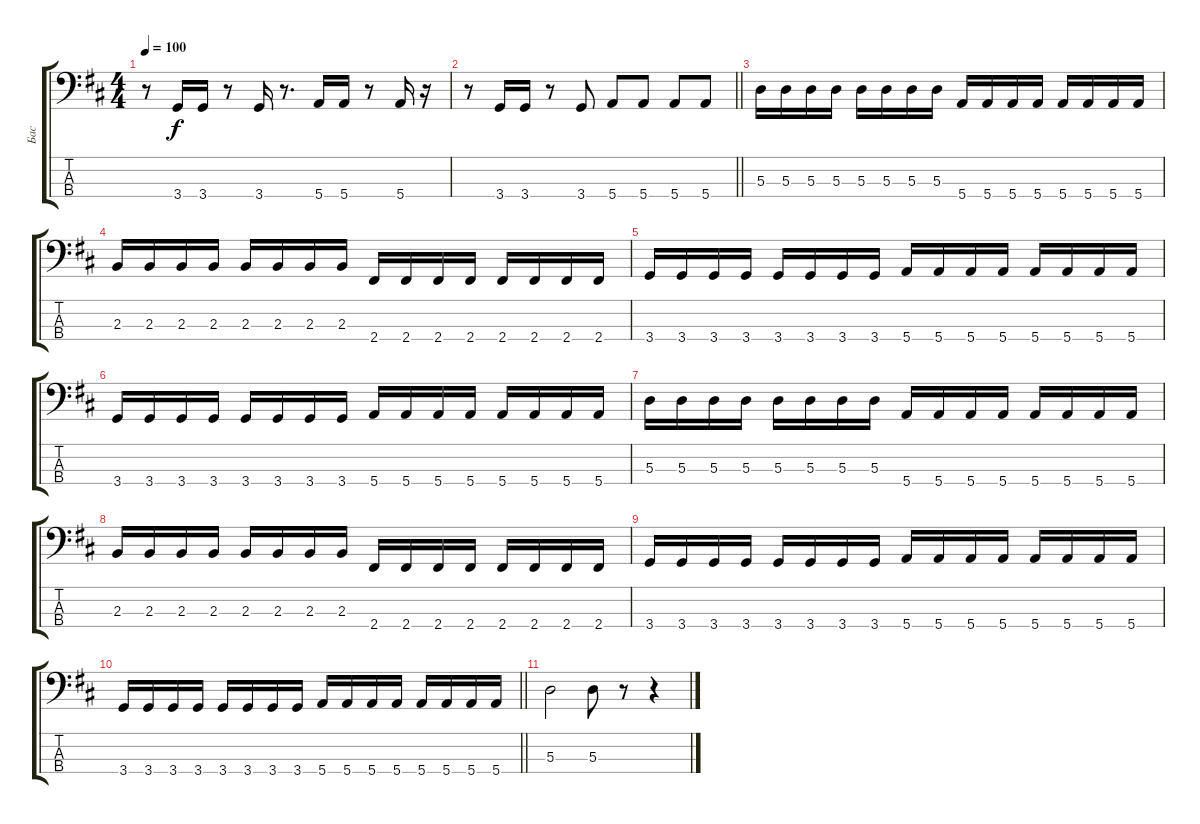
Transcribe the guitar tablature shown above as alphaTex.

\track ("Бас" "Бас") {instrument electricbassfinger}
\staff {score tabs}
\tuning (G2 D2 A1 E1) {hide}
\ts (4 4)
\tempo 100
\clef f4
\ks d
r.8{dy f} 3.4.16 3.4.16 r.8 3.4.16 r.8{d} 5.4.16 5.4.16 r.8 5.4.16 r.16 |
\barLineRight lightlight
r.8 3.4.16 3.4.16 r.8 3.4.8 5.4.8 5.4.8 5.4.8 5.4.8 |
\section ("" "")
5.3.16 5.3.16 5.3.16 5.3.16 5.3.16 5.3.16 5.3.16 5.3.16 5.4.16 5.4.16 5.4.16 5.4.16 5.4.16 5.4.16 5.4.16 5.4.16 |
2.3.16 2.3.16 2.3.16 2.3.16 2.3.16 2.3.16 2.3.16 2.3.16 2.4.16 2.4.16 2.4.16 2.4.16 2.4.16 2.4.16 2.4.16 2.4.16 |
3.4.16 3.4.16 3.4.16 3.4.16 3.4.16 3.4.16 3.4.16 3.4.16 5.4.16 5.4.16 5.4.16 5.4.16 5.4.16 5.4.16 5.4.16 5.4.16 |
3.4.16 3.4.16 3.4.16 3.4.16 3.4.16 3.4.16 3.4.16 3.4.16 5.4.16 5.4.16 5.4.16 5.4.16 5.4.16 5.4.16 5.4.16 5.4.16 |
5.3.16 5.3.16 5.3.16 5.3.16 5.3.16 5.3.16 5.3.16 5.3.16 5.4.16 5.4.16 5.4.16 5.4.16 5.4.16 5.4.16 5.4.16 5.4.16 |
2.3.16 2.3.16 2.3.16 2.3.16 2.3.16 2.3.16 2.3.16 2.3.16 2.4.16 2.4.16 2.4.16 2.4.16 2.4.16 2.4.16 2.4.16 2.4.16 |
3.4.16 3.4.16 3.4.16 3.4.16 3.4.16 3.4.16 3.4.16 3.4.16 5.4.16 5.4.16 5.4.16 5.4.16 5.4.16 5.4.16 5.4.16 5.4.16 |
\barLineRight lightlight
3.4.16 3.4.16 3.4.16 3.4.16 3.4.16 3.4.16 3.4.16 3.4.16 5.4.16 5.4.16 5.4.16 5.4.16 5.4.16 5.4.16 5.4.16 5.4.16 |
\section ("" "")
5.3.2 5.3.8 r.8 r.4
